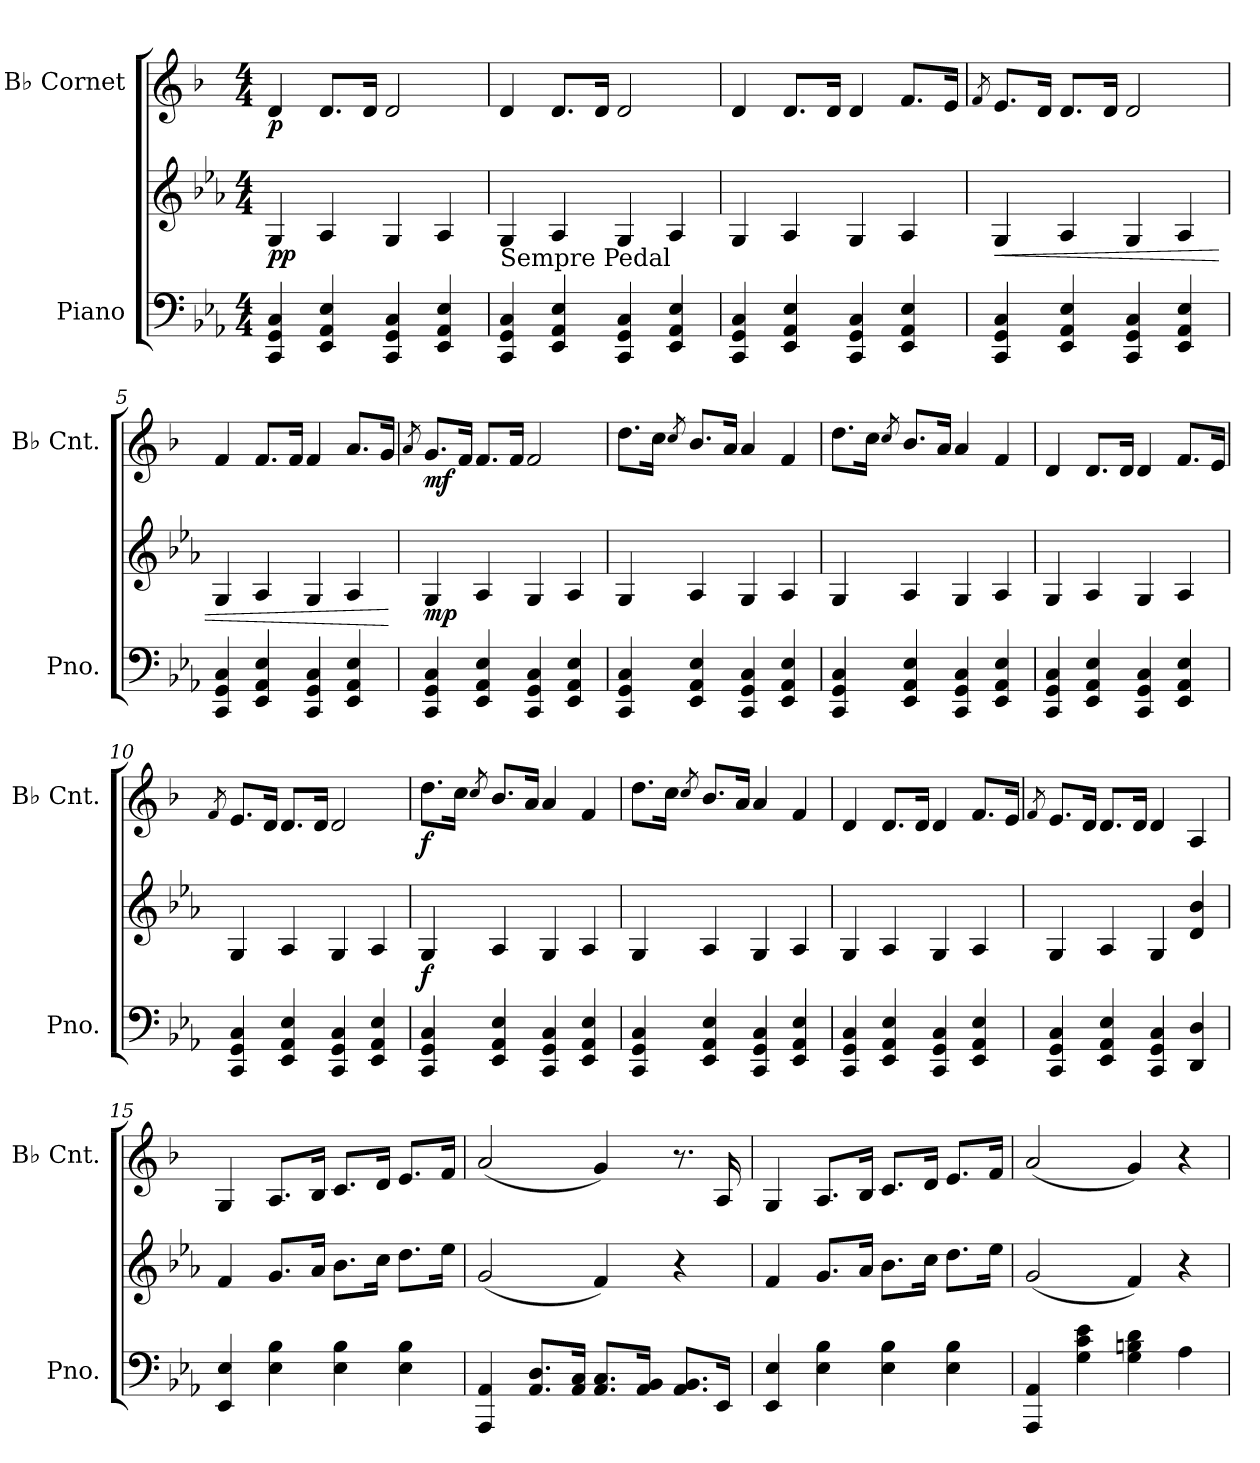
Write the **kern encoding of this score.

**kern	**kern	**dynam	**kern	**dynam
*part2	*part2	*part2	*part1	*part1
*staff3	*staff2	*staff2/3	*staff1	*staff1
*I"Piano	*	*	*I"B♭ Cornet	*
*I'Pno.	*	*	*I'B♭ Cnt.	*
*clefF4	*clefG2	*	*clefG2	*
*	*	*	*ITrd1c2	*
*k[b-e-a-]	*k[b-e-a-]	*	*k[b-e-a-]	*
*M4/4	*M4/4	*	*M4/4	*
*MM58	*MM58	*	*MM58	*
=1	=1	=1	=1	=1
!	!	!LO:DY:b	!	!LO:DY:b
4CC/ 4GG/ 4C/	4G/	pp	4c/	p
4EE-/ 4AA-/ 4E-/	4A-/	.	8.c/L	.
.	.	.	16c/Jk	.
4CC/ 4GG/ 4C/	4G/	.	2c/	.
4EE-/ 4AA-/ 4E-/	4A-/	.	.	.
=2	=2	=2	=2	=2
!LO:TX:a:t=Sempre Pedal	!	!	!	!
4CC/ 4GG/ 4C/	4G/	.	4c/	.
4EE-/ 4AA-/ 4E-/	4A-/	.	8.c/L	.
.	.	.	16c/Jk	.
4CC/ 4GG/ 4C/	4G/	.	2c/	.
4EE-/ 4AA-/ 4E-/	4A-/	.	.	.
=3	=3	=3	=3	=3
4CC/ 4GG/ 4C/	4G/	.	4c/	.
4EE-/ 4AA-/ 4E-/	4A-/	.	8.c/L	.
.	.	.	16c/Jk	.
4CC/ 4GG/ 4C/	4G/	.	4c/	.
4EE-/ 4AA-/ 4E-/	4A-/	.	8.e-/L	.
.	.	.	16d/Jk	.
=4	=4	=4	=4	=4
.	.	.	8qe-/	.
!	!	!LO:HP:b	!	!
4CC/ 4GG/ 4C/	4G/	<	8.d/L	.
.	.	.	16c/Jk	.
4EE-/ 4AA-/ 4E-/	4A-/	.	8.c/L	.
.	.	.	16c/Jk	.
4CC/ 4GG/ 4C/	4G/	.	2c/	.
4EE-/ 4AA-/ 4E-/	4A-/	.	.	.
!!LO:LB:g=z
=5	=5	=5	=5	=5
4CC/ 4GG/ 4C/	4G/	.	4e-/	.
4EE-/ 4AA-/ 4E-/	4A-/	.	8.e-/L	.
.	.	.	16e-/Jk	.
4CC/ 4GG/ 4C/	4G/	.	4e-/	.
4EE-/ 4AA-/ 4E-/	4A-/	.	8.g/L	.
.	.	.	16f/Jk	.
.	.	[	.	.
=6	=6	=6	=6	=6
.	.	.	8qg/	.
!	!	!LO:DY:b	!	!LO:DY:b
4CC/ 4GG/ 4C/	4G/	mp	8.f/L	mf
.	.	.	16e-/Jk	.
4EE-/ 4AA-/ 4E-/	4A-/	.	8.e-/L	.
.	.	.	16e-/Jk	.
4CC/ 4GG/ 4C/	4G/	.	2e-/	.
4EE-/ 4AA-/ 4E-/	4A-/	.	.	.
=7	=7	=7	=7	=7
4CC/ 4GG/ 4C/	4G/	.	8.cc\L	.
.	.	.	16b-\Jk	.
.	.	.	8qb-/	.
4EE-/ 4AA-/ 4E-/	4A-/	.	8.a-/L	.
.	.	.	16g/Jk	.
4CC/ 4GG/ 4C/	4G/	.	4g/	.
4EE-/ 4AA-/ 4E-/	4A-/	.	4e-/	.
=8	=8	=8	=8	=8
4CC/ 4GG/ 4C/	4G/	.	8.cc\L	.
.	.	.	16b-\Jk	.
.	.	.	8qb-/	.
4EE-/ 4AA-/ 4E-/	4A-/	.	8.a-/L	.
.	.	.	16g/Jk	.
4CC/ 4GG/ 4C/	4G/	.	4g/	.
4EE-/ 4AA-/ 4E-/	4A-/	.	4e-/	.
!!LO:LB:g=z
=9	=9	=9	=9	=9
4CC/ 4GG/ 4C/	4G/	.	4c/	.
4EE-/ 4AA-/ 4E-/	4A-/	.	8.c/L	.
.	.	.	16c/Jk	.
4CC/ 4GG/ 4C/	4G/	.	4c/	.
4EE-/ 4AA-/ 4E-/	4A-/	.	8.e-/L	.
.	.	.	16d/Jk	.
=10	=10	=10	=10	=10
.	.	.	8qe-/	.
4CC/ 4GG/ 4C/	4G/	.	8.d/L	.
.	.	.	16c/Jk	.
4EE-/ 4AA-/ 4E-/	4A-/	.	8.c/L	.
.	.	.	16c/Jk	.
4CC/ 4GG/ 4C/	4G/	.	2c/	.
4EE-/ 4AA-/ 4E-/	4A-/	.	.	.
=11	=11	=11	=11	=11
!	!	!LO:DY:b	!	!LO:DY:b
4CC/ 4GG/ 4C/	4G/	f	8.cc\L	f
.	.	.	16b-\Jk	.
.	.	.	8qb-/	.
4EE-/ 4AA-/ 4E-/	4A-/	.	8.a-/L	.
.	.	.	16g/Jk	.
4CC/ 4GG/ 4C/	4G/	.	4g/	.
4EE-/ 4AA-/ 4E-/	4A-/	.	4e-/	.
=12	=12	=12	=12	=12
4CC/ 4GG/ 4C/	4G/	.	8.cc\L	.
.	.	.	16b-\Jk	.
.	.	.	8qb-/	.
4EE-/ 4AA-/ 4E-/	4A-/	.	8.a-/L	.
.	.	.	16g/Jk	.
4CC/ 4GG/ 4C/	4G/	.	4g/	.
4EE-/ 4AA-/ 4E-/	4A-/	.	4e-/	.
!!LO:PB:g=z
=13	=13	=13	=13	=13
4CC/ 4GG/ 4C/	4G/	.	4c/	.
4EE-/ 4AA-/ 4E-/	4A-/	.	8.c/L	.
.	.	.	16c/Jk	.
4CC/ 4GG/ 4C/	4G/	.	4c/	.
4EE-/ 4AA-/ 4E-/	4A-/	.	8.e-/L	.
.	.	.	16d/Jk	.
=14	=14	=14	=14	=14
.	.	.	8qe-/	.
4CC/ 4GG/ 4C/	4G/	.	8.d/L	.
.	.	.	16c/Jk	.
4EE-/ 4AA-/ 4E-/	4A-/	.	8.c/L	.
.	.	.	16c/Jk	.
4CC/ 4GG/ 4C/	4G/	.	4c/	.
4DD/ 4D/	4d/ 4b-/	.	4G/	.
=15	=15	=15	=15	=15
4EE-/ 4E-/	4f/	.	4F/	.
4E-\ 4B-\	8.g/L	.	8.G/L	.
.	16a-/Jk	.	16A-/Jk	.
4E-\ 4B-\	8.b-\L	.	8.B-/L	.
.	16cc\Jk	.	16c/Jk	.
4E-\ 4B-\	8.dd\L	.	8.d/L	.
.	16ee-\Jk	.	16e-/Jk	.
=16	=16	=16	=16	=16
4AAA-/ 4AA-/	(<2g/	.	(<2g/	.
8.AA-/ 8.D/L	.	.	.	.
16AA-/ 16C/Jk	.	.	.	.
8.AA-/ 8.C/L	4f/)	.	4f/)	.
16AA-/ 16BB-/Jk	.	.	.	.
8.AA-/ 8.BB-/L	4r	.	8.r	.
16EE-/Jk	.	.	16G/	.
!!LO:LB:g=z
=17	=17	=17	=17	=17
4EE-/ 4E-/	4f/	.	4F/	.
4E-\ 4B-\	8.g/L	.	8.G/L	.
.	16a-/Jk	.	16A-/Jk	.
4E-\ 4B-\	8.b-\L	.	8.B-/L	.
.	16cc\Jk	.	16c/Jk	.
4E-\ 4B-\	8.dd\L	.	8.d/L	.
.	16ee-\Jk	.	16e-/Jk	.
=18	=18	=18	=18	=18
4AAA-/ 4AA-/	(<2g/	.	(<2g/	.
4G\ 4c\ 4e-\	.	.	.	.
4G\ 4Bn\ 4d\	4f/)	.	4f/)	.
4A-\	4r	.	4r	.
=	=	=	=	=
*-	*-	*-	*-	*-
